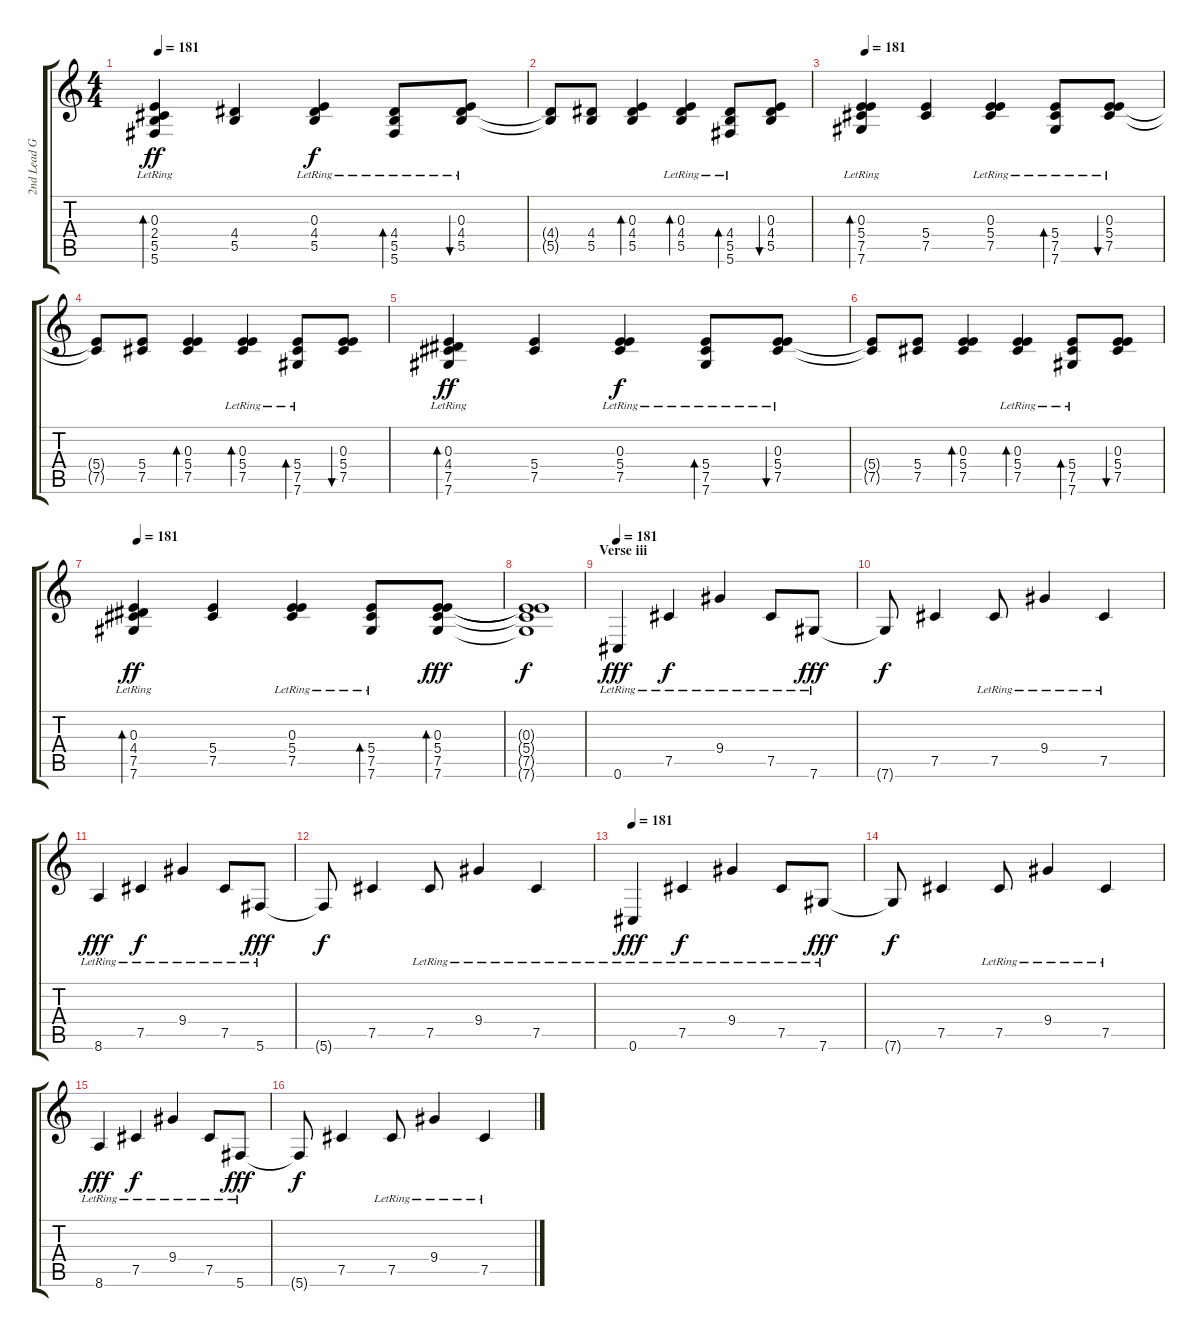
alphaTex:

\track ("2nd Lead Guitar" "2nd Lead G") {instrument distortionguitar}
\staff {score tabs}
\tuning (Db4 Ab3 E3 B2 Gb2 Db2) {hide}
\ts (4 4)
\tempo 181
\clef g2
\ks c
(0.3{lr} 2.4 5.5 5.6{lr}).4{bd 60 dy ff instrument acousticguitarsteel} (4.4 5.5).4 (0.3{lr} 4.4 5.5).4{dy f} (4.4 5.5 5.6{lr}).8{bd 60} (0.3{lr} 4.4 5.5).8{bu 60} |
(4.4{t} 5.5{t}).8 (4.4 5.5).8 (0.3 4.4 5.5).4{bd 60} (0.3{lr} 4.4 5.5).4{bd 60} (4.4 5.5 5.6{lr}).8{bd 60} (0.3 4.4 5.5).8{bu 60} |
\tempo 181
(0.3{lr} 5.4 7.5 7.6{lr}).4{bd 60 instrument acousticguitarsteel} (5.4 7.5).4 (0.3{lr} 5.4 7.5).4 (5.4 7.5 7.6{lr}).8{bd 60} (0.3{lr} 5.4 7.5).8{bu 60} |
(5.4{t} 7.5{t}).8 (5.4 7.5).8 (0.3 5.4 7.5).4{bd 60} (0.3{lr} 5.4 7.5).4{bd 60} (5.4 7.5 7.6{lr}).8{bd 60} (0.3 5.4 7.5).8{bu 60} |
(0.3{lr} 4.4 7.5 7.6{lr}).4{bd 60 dy ff instrument acousticguitarsteel} (5.4 7.5).4 (0.3{lr} 5.4 7.5).4{dy f} (5.4 7.5 7.6{lr}).8{bd 60} (0.3{lr} 5.4 7.5).8{bu 60} |
(5.4{t} 7.5{t}).8 (5.4 7.5).8 (0.3 5.4 7.5).4{bd 60} (0.3{lr} 5.4 7.5).4{bd 60} (5.4 7.5 7.6{lr}).8{bd 60} (0.3 5.4 7.5).8{bu 60} |
\tempo 181
(0.3{lr} 4.4 7.5 7.6{lr}).4{bd 60 dy ff instrument acousticguitarsteel} (5.4 7.5).4 (0.3{lr} 5.4 7.5).4 (5.4 7.5 7.6{lr}).8{bd 60} (0.3 5.4 7.5 7.6).8{bd 480 dy fff} |
(0.3{t} 5.4{t} 7.5{t} 7.6{t}).1{dy f} |
\section ("" "Verse iii")
\tempo 181
0.6{lr}.4{dy fff instrument acousticguitarsteel} 7.5{lr}.4{dy f} 9.4{lr}.4 7.5{lr}.8 7.6{lr}.8{dy fff} |
7.6{t}.8{dy f} 7.5.4 7.5{lr}.8 9.4{lr}.4 7.5{lr}.4 |
8.6{lr}.4{dy fff instrument acousticguitarsteel} 7.5{lr}.4{dy f} 9.4{lr}.4 7.5{lr}.8 5.6{lr}.8{dy fff} |
5.6{t}.8{dy f} 7.5.4 7.5{lr}.8 9.4{lr}.4 7.5{lr}.4 |
\tempo 181
0.6{lr}.4{dy fff instrument acousticguitarsteel} 7.5{lr}.4{dy f} 9.4{lr}.4 7.5{lr}.8 7.6{lr}.8{dy fff} |
7.6{t}.8{dy f} 7.5.4 7.5{lr}.8 9.4{lr}.4 7.5{lr}.4 |
8.6{lr}.4{dy fff instrument acousticguitarsteel} 7.5{lr}.4{dy f} 9.4{lr}.4 7.5{lr}.8 5.6{lr}.8{dy fff} |
5.6{t}.8{dy f} 7.5.4 7.5{lr}.8 9.4{lr}.4 7.5{lr}.4
